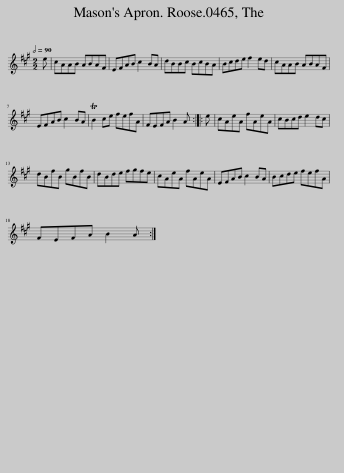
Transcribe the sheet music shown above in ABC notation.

X:1
L:1/8
Q:1/2=90
M:2/2
I:linebreak $
K:A
V:1 treble
V:1
 e | cAAB ABAF | EFAB c2 BA | dBBc BcBA | Bcde f2 ed | %5
 cAAB ABAF |$ EFAB c2 BA | TB2 ce fefA | FEFA B2 A :: e | %10
 cAeA fAeA | cBcd e2 dc |$ dBfB gBfB | dBde fgfe | cAeA fAeA | %15
 EFAB c2 BA | Bcde fefA |$ FEFA B2 A :| %18
